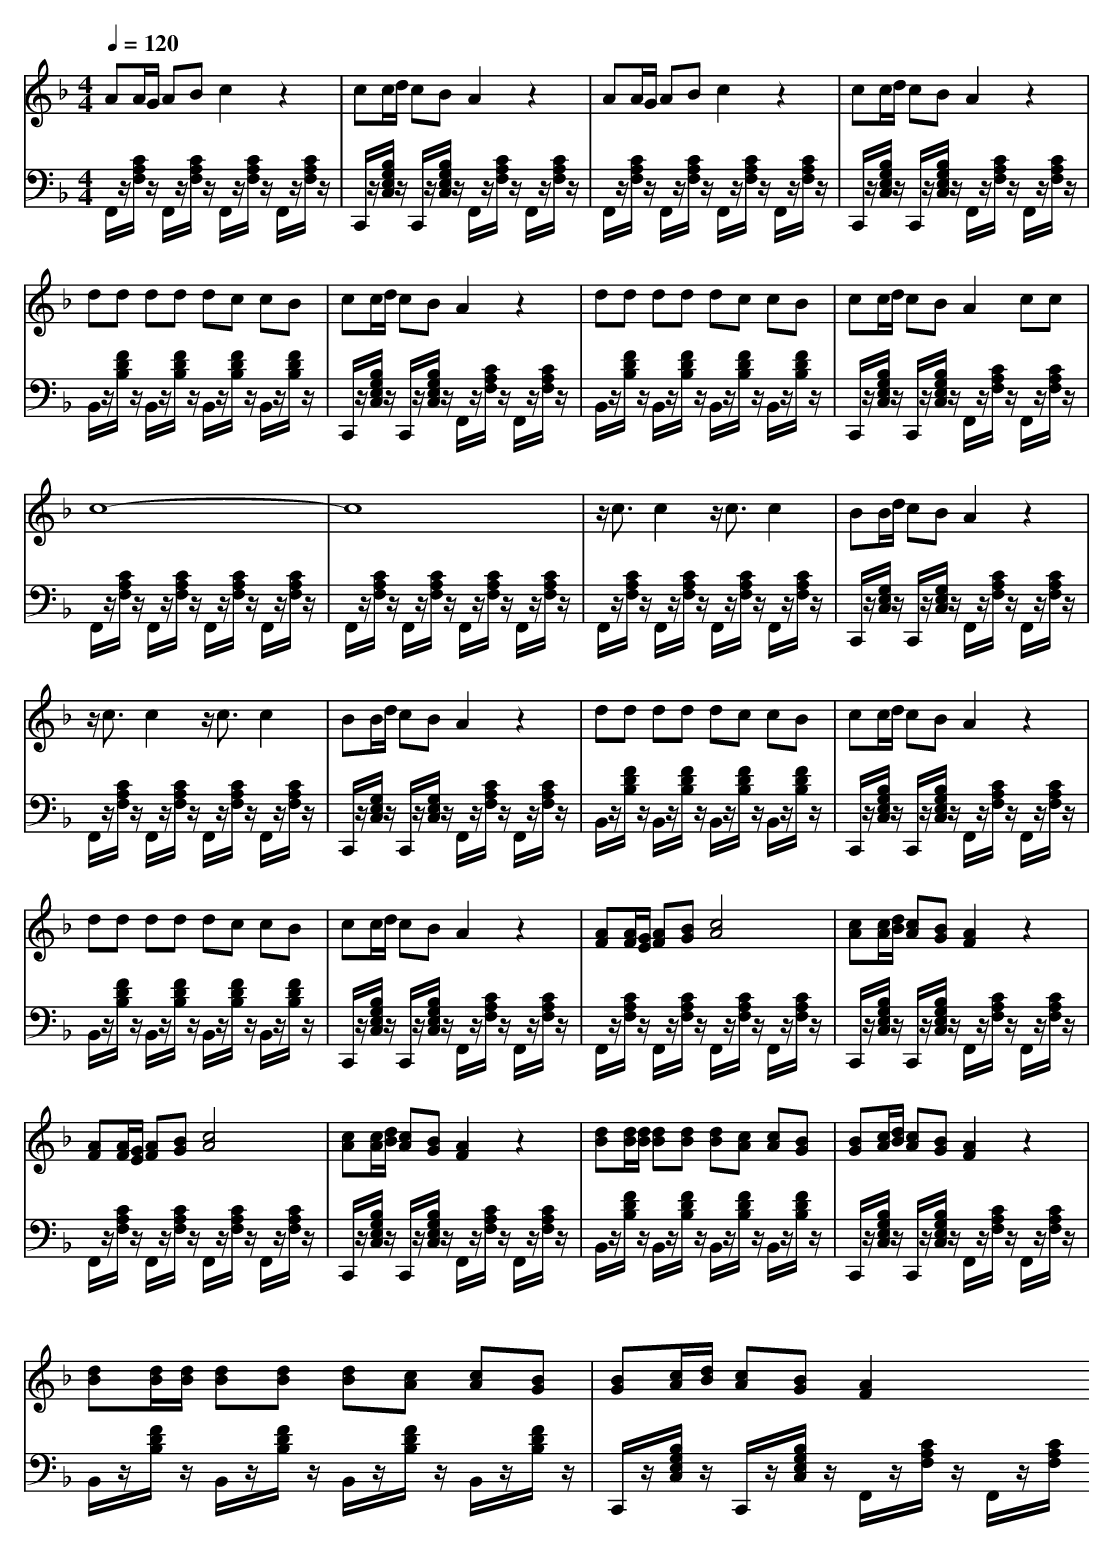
X:1
T:
M: 4/4
L: 1/8
Q:1/4=120
K:F % 1 flats
V:1
AA/2G/2 AB c2 z2|cc/2d/2 cB A2 z2|AA/2G/2 AB c2 z2|cc/2d/2 cB A2 z2|
dd dd dc cB|cc/2d/2 cB A2 z2|dd dd dc cB|cc/2d/2 cB A2 cc|
c8-|c8|z/2c3/2 c2 z/2c3/2 c2|BB/2d/2 cB A2 z2|
z/2c3/2 c2 z/2c3/2 c2|BB/2d/2 cB A2 z2|dd dd dc cB|cc/2d/2 cB A2 z2|
dd dd dc cB|cc/2d/2 cB A2 z2|[AF][A/2F/2][G/2E/2] [AF][BG] [c4A4]|[cA][c/2A/2][d/2B/2] [cA][BG] [A2F2] z2|
[AF][A/2F/2][G/2E/2] [AF][BG] [c4A4]|[cA][c/2A/2][d/2B/2] [cA][BG] [A2F2] z2|[dB][d/2B/2][d/2B/2] [dB][dB] [dB][cA] [cA][BG]|[BG][c/2A/2][d/2B/2] [cA][BG] [A2F2] z2|
[dB][d/2B/2][d/2B/2] [dB][dB] [dB][cA] [cA][BG]|[BG][c/2A/2][d/2B/2] [cA][BG] [A2F2]
V:2
F,,/2z/2[C/2A,/2F,/2]z/2 F,,/2z/2[C/2A,/2F,/2]z/2 F,,/2z/2[C/2A,/2F,/2]z/2 F,,/2z/2[C/2A,/2F,/2]z/2|C,,/2z/2[B,/2G,/2E,/2C,/2]z/2 C,,/2z/2[B,/2G,/2E,/2C,/2]z/2 F,,/2z/2[C/2A,/2F,/2]z/2 F,,/2z/2[C/2A,/2F,/2]z/2|F,,/2z/2[C/2A,/2F,/2]z/2 F,,/2z/2[C/2A,/2F,/2]z/2 F,,/2z/2[C/2A,/2F,/2]z/2 F,,/2z/2[C/2A,/2F,/2]z/2|C,,/2z/2[B,/2G,/2E,/2C,/2]z/2 C,,/2z/2[B,/2G,/2E,/2C,/2]z/2 F,,/2z/2[C/2A,/2F,/2]z/2 F,,/2z/2[C/2A,/2F,/2]z/2|
B,,/2z/2[F/2D/2B,/2]z/2 B,,/2z/2[F/2D/2B,/2]z/2 B,,/2z/2[F/2D/2B,/2]z/2 B,,/2z/2[F/2D/2B,/2]z/2|C,,/2z/2[B,/2G,/2E,/2C,/2]z/2 C,,/2z/2[B,/2G,/2E,/2C,/2]z/2 F,,/2z/2[C/2A,/2F,/2]z/2 F,,/2z/2[C/2A,/2F,/2]z/2|B,,/2z/2[F/2D/2B,/2]z/2 B,,/2z/2[F/2D/2B,/2]z/2 B,,/2z/2[F/2D/2B,/2]z/2 B,,/2z/2[F/2D/2B,/2]z/2|C,,/2z/2[B,/2G,/2E,/2C,/2]z/2 C,,/2z/2[B,/2G,/2E,/2C,/2]z/2 F,,/2z/2[C/2A,/2F,/2]z/2 F,,/2z/2[C/2A,/2F,/2]z/2|
F,,/2z/2[C/2A,/2F,/2]z/2 F,,/2z/2[C/2A,/2F,/2]z/2 F,,/2z/2[C/2A,/2F,/2]z/2 F,,/2z/2[C/2A,/2F,/2]z/2|F,,/2z/2[C/2A,/2F,/2]z/2 F,,/2z/2[C/2A,/2F,/2]z/2 F,,/2z/2[C/2A,/2F,/2]z/2 F,,/2z/2[C/2A,/2F,/2]z/2|F,,/2z/2[C/2A,/2F,/2]z/2 F,,/2z/2[C/2A,/2F,/2]z/2 F,,/2z/2[C/2A,/2F,/2]z/2 F,,/2z/2[C/2A,/2F,/2]z/2|C,,/2z/2[G,/2E,/2C,/2]z/2 C,,/2z/2[G,/2E,/2C,/2]z/2 F,,/2z/2[C/2A,/2F,/2]z/2 F,,/2z/2[C/2A,/2F,/2]z/2|
F,,/2z/2[C/2A,/2F,/2]z/2 F,,/2z/2[C/2A,/2F,/2]z/2 F,,/2z/2[C/2A,/2F,/2]z/2 F,,/2z/2[C/2A,/2F,/2]z/2|C,,/2z/2[G,/2E,/2C,/2]z/2 C,,/2z/2[G,/2E,/2C,/2]z/2 F,,/2z/2[C/2A,/2F,/2]z/2 F,,/2z/2[C/2A,/2F,/2]z/2|B,,/2z/2[F/2D/2B,/2]z/2 B,,/2z/2[F/2D/2B,/2]z/2 B,,/2z/2[F/2D/2B,/2]z/2 B,,/2z/2[F/2D/2B,/2]z/2|C,,/2z/2[B,/2G,/2E,/2C,/2]z/2 C,,/2z/2[B,/2G,/2E,/2C,/2]z/2 F,,/2z/2[C/2A,/2F,/2]z/2 F,,/2z/2[C/2A,/2F,/2]z/2|
B,,/2z/2[F/2D/2B,/2]z/2 B,,/2z/2[F/2D/2B,/2]z/2 B,,/2z/2[F/2D/2B,/2]z/2 B,,/2z/2[F/2D/2B,/2]z/2|C,,/2z/2[B,/2G,/2E,/2C,/2]z/2 C,,/2z/2[B,/2G,/2E,/2C,/2]z/2 F,,/2z/2[C/2A,/2F,/2]z/2 F,,/2z/2[C/2A,/2F,/2]z/2|F,,/2z/2[C/2A,/2F,/2]z/2 F,,/2z/2[C/2A,/2F,/2]z/2 F,,/2z/2[C/2A,/2F,/2]z/2 F,,/2z/2[C/2A,/2F,/2]z/2|C,,/2z/2[B,/2G,/2E,/2C,/2]z/2 C,,/2z/2[B,/2G,/2E,/2C,/2]z/2 F,,/2z/2[C/2A,/2F,/2]z/2 F,,/2z/2[C/2A,/2F,/2]z/2|
F,,/2z/2[C/2A,/2F,/2]z/2 F,,/2z/2[C/2A,/2F,/2]z/2 F,,/2z/2[C/2A,/2F,/2]z/2 F,,/2z/2[C/2A,/2F,/2]z/2|C,,/2z/2[B,/2G,/2E,/2C,/2]z/2 C,,/2z/2[B,/2G,/2E,/2C,/2]z/2 F,,/2z/2[C/2A,/2F,/2]z/2 F,,/2z/2[C/2A,/2F,/2]z/2|B,,/2z/2[F/2D/2B,/2]z/2 B,,/2z/2[F/2D/2B,/2]z/2 B,,/2z/2[F/2D/2B,/2]z/2 B,,/2z/2[F/2D/2B,/2]z/2|C,,/2z/2[B,/2G,/2E,/2C,/2]z/2 C,,/2z/2[B,/2G,/2E,/2C,/2]z/2 F,,/2z/2[C/2A,/2F,/2]z/2 F,,/2z/2[C/2A,/2F,/2]z/2|
B,,/2z/2[F/2D/2B,/2]z/2 B,,/2z/2[F/2D/2B,/2]z/2 B,,/2z/2[F/2D/2B,/2]z/2 B,,/2z/2[F/2D/2B,/2]z/2|C,,/2z/2[B,/2G,/2E,/2C,/2]z/2 C,,/2z/2[B,/2G,/2E,/2C,/2]z/2 F,,/2z/2[C/2A,/2F,/2]z/2 F,,/2z/2[C/2A,/2F,/2]
